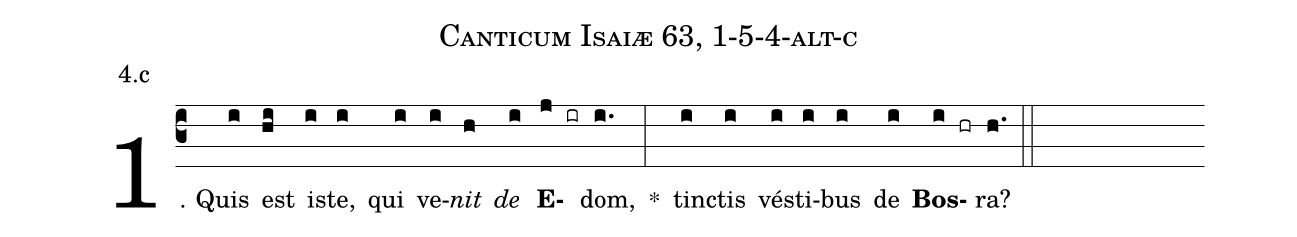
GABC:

name: Canticum Isaiæ 63, 1-5-4-alt-c;
annotation: 4.c;
%%
(c3)1. Quis(i) est(hi) is(i)te,(i) qui(i) ve(i)<i>nit</i>(h) <i>de</i>(i) <b>E</b>(j ir)dom,(i.) *(:) tinc(i)tis(i) vés(i)ti(i)bus(i) de(i) <b>Bos</b>(i hr)ra?(h.) (::)
